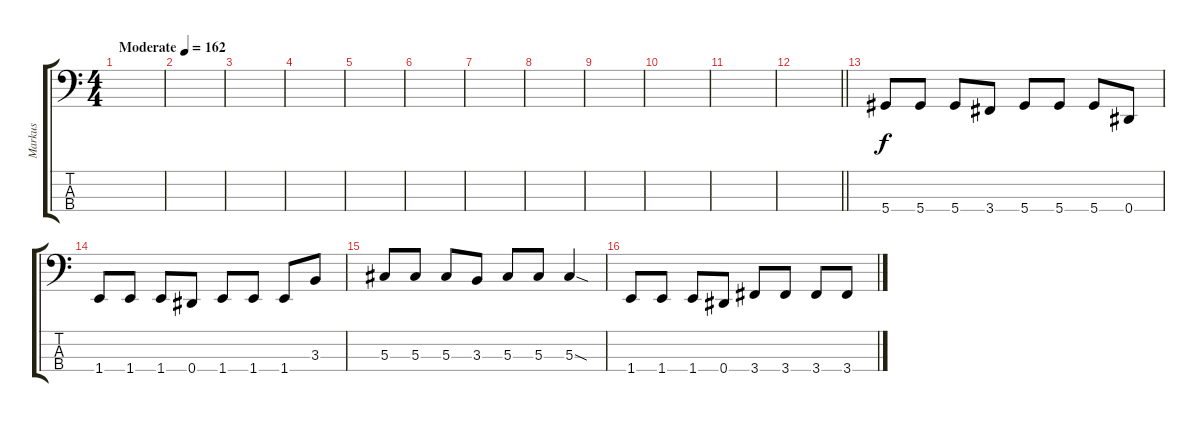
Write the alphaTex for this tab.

\track ("Markus" "Markus") {instrument electricbasspick}
\staff {score tabs}
\tuning (Gb2 Db2 Ab1 Eb1) {hide}
\ts (4 4)
\tempo (162 "Moderate")
\clef f4
\ks aminor
|
|
|
|
|
|
|
|
|
|
|
\barLineRight lightlight
|
5.4.8 5.4.8 5.4.8 3.4.8 5.4.8 5.4.8 5.4.8 0.4.8 |
1.4.8 1.4.8 1.4.8 0.4.8 1.4.8 1.4.8 1.4.8 3.3.8 |
5.3.8 5.3.8 5.3.8 3.3.8 5.3.8 5.3.8 5.3{sod}.4 |
1.4.8 1.4.8 1.4.8 0.4.8 3.4.8 3.4.8 3.4.8 3.4.8
